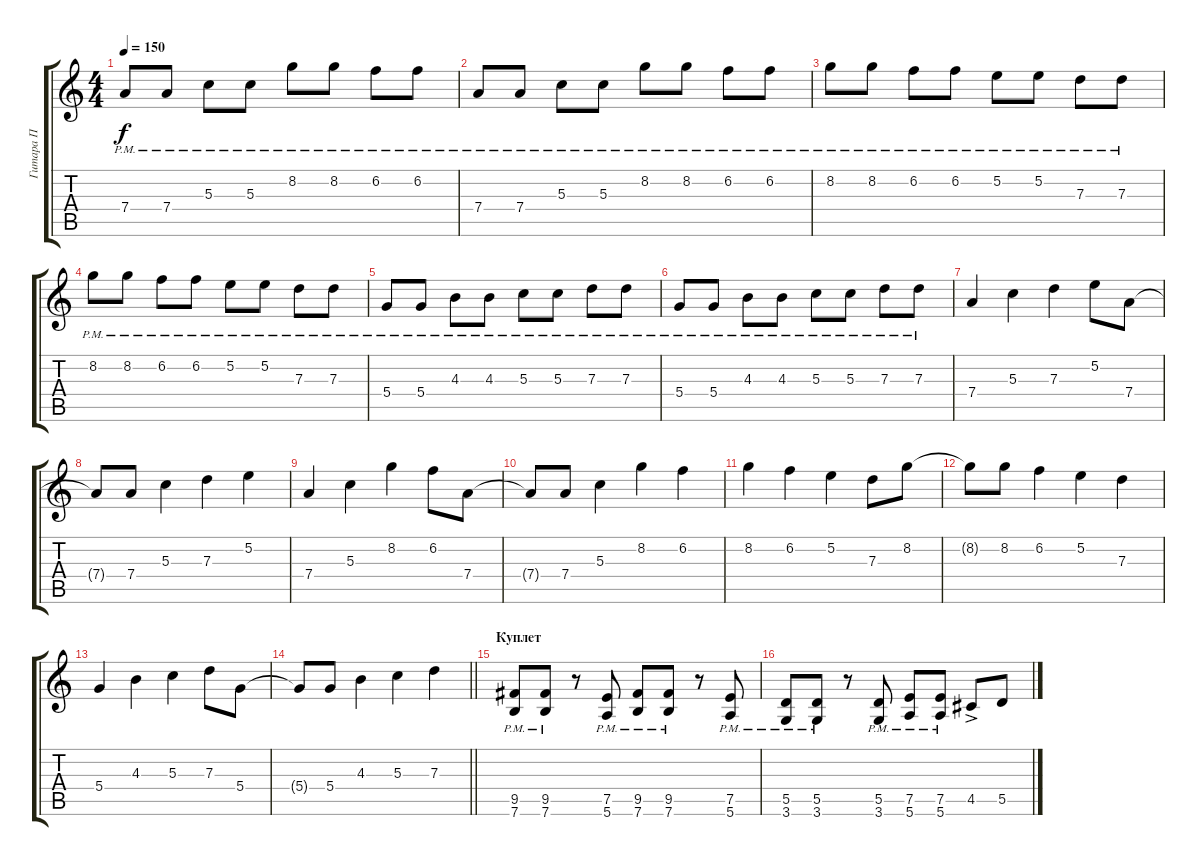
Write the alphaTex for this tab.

\track ("Гитара П" "Гитара П") {instrument distortionguitar}
\staff {score tabs}
\tuning (E4 B3 G3 D3 A2 E2) {hide}
\ts (4 4)
\tempo 150
\clef g2
\ks c
7.4{pm}.8{dy f} 7.4{pm}.8 5.3{pm}.8 5.3{pm}.8 8.2{pm}.8 8.2{pm}.8 6.2{pm}.8 6.2{pm}.8 |
7.4{pm}.8 7.4{pm}.8 5.3{pm}.8 5.3{pm}.8 8.2{pm}.8 8.2{pm}.8 6.2{pm}.8 6.2{pm}.8 |
8.2{pm}.8 8.2{pm}.8 6.2{pm}.8 6.2{pm}.8 5.2{pm}.8 5.2{pm}.8 7.3{pm}.8 7.3{pm}.8 |
8.2{pm}.8 8.2{pm}.8 6.2{pm}.8 6.2{pm}.8 5.2{pm}.8 5.2{pm}.8 7.3{pm}.8 7.3{pm}.8 |
5.4{pm}.8 5.4{pm}.8 4.3{pm}.8 4.3{pm}.8 5.3{pm}.8 5.3{pm}.8 7.3{pm}.8 7.3{pm}.8 |
5.4{pm}.8 5.4{pm}.8 4.3{pm}.8 4.3{pm}.8 5.3{pm}.8 5.3{pm}.8 7.3{pm}.8 7.3{pm}.8 |
7.4.4 5.3.4 7.3.4 5.2.8 7.4.8 |
7.4{t}.8 7.4.8 5.3.4 7.3.4 5.2.4 |
7.4.4 5.3.4 8.2.4 6.2.8 7.4.8 |
7.4{t}.8 7.4.8 5.3.4 8.2.4 6.2.4 |
8.2.4 6.2.4 5.2.4 7.3.8 8.2.8 |
8.2{t}.8 8.2.8 6.2.4 5.2.4 7.3.4 |
5.4.4 4.3.4 5.3.4 7.3.8 5.4.8 |
\barLineRight lightlight
5.4{t}.8 5.4.8 4.3.4 5.3.4 7.3.4 |
\section ("" "Куплет")
(9.5{pm} 7.6{pm}).8 (9.5{pm} 7.6{pm}).8 r.8 (7.5{pm} 5.6{pm}).8 (9.5{pm} 7.6{pm}).8 (9.5{pm} 7.6{pm}).8 r.8 (7.5{pm} 5.6{pm}).8 |
(5.5{pm} 3.6{pm}).8 (5.5{pm} 3.6{pm}).8 r.8 (5.5{pm} 3.6{pm}).8 (7.5{pm} 5.6{pm}).8 (7.5{pm} 5.6{pm}).8 4.5{ac}.8 5.5.8
